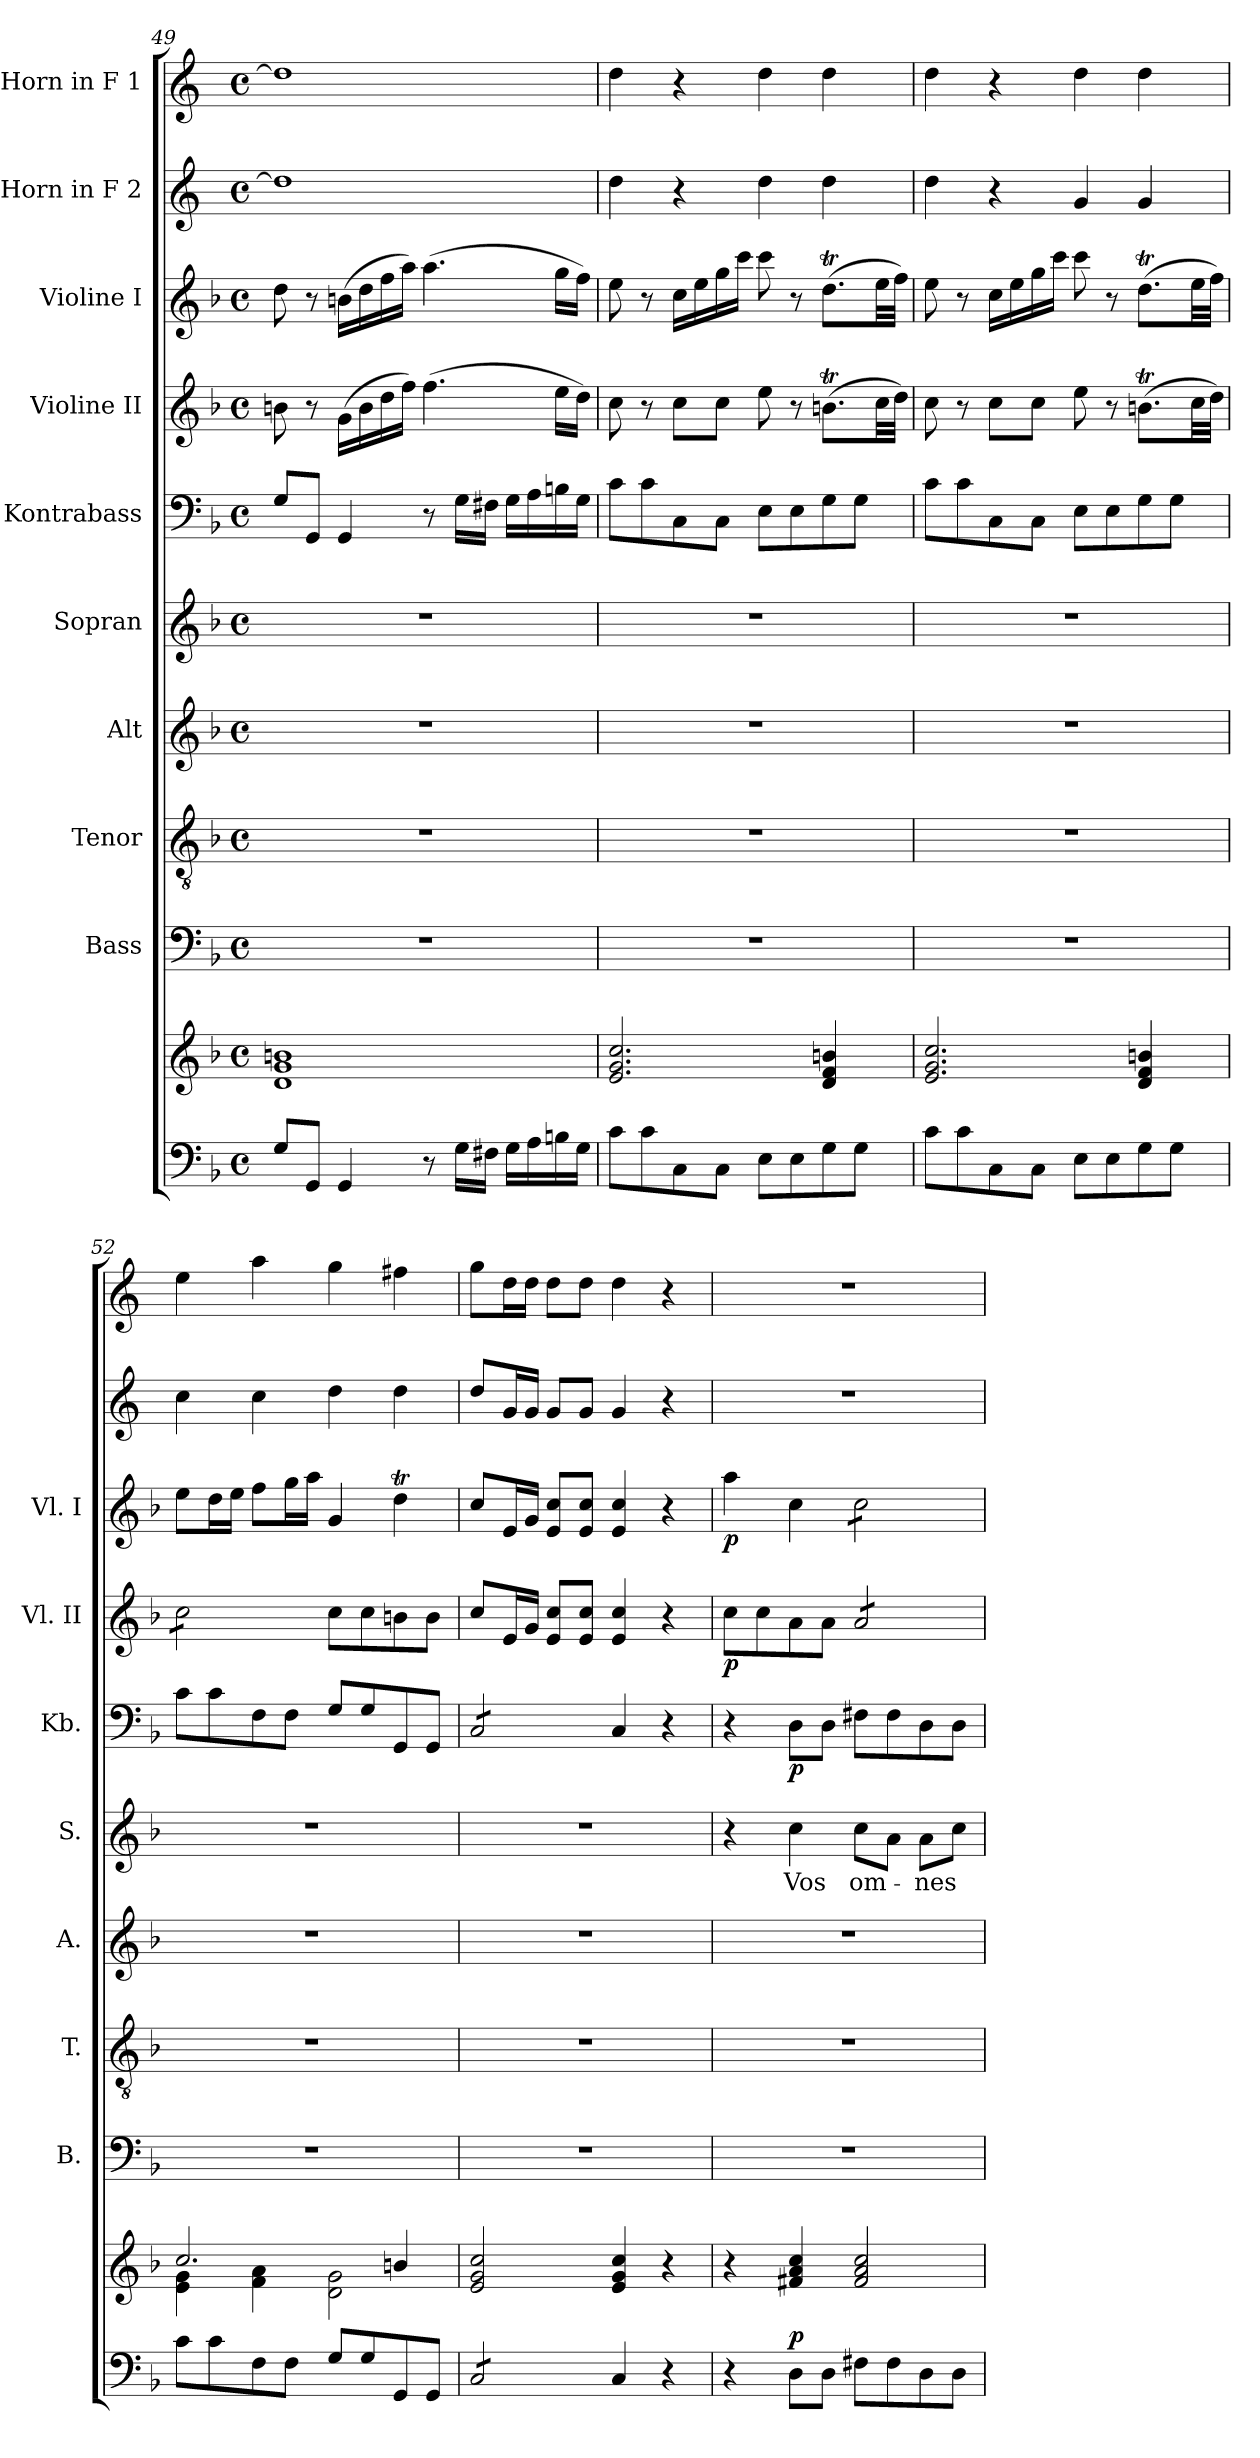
**kern	**kern	**dynam	**kern	**kern	**kern	**kern	**text	**kern	**dynam	**kern	**dynam	**kern	**dynam	**kern	**kern
*part10	*part10	*part10	*part9	*part8	*part7	*part6	*part6	*part5	*part5	*part4	*part4	*part3	*part3	*part2	*part1
*staff11	*staff10	*staff10/11	*staff9	*staff8	*staff7	*staff6	*staff6	*staff5	*staff5	*staff4	*staff4	*staff3	*staff3	*staff2	*staff1
*	*	*	*I"Bass	*I"Tenor	*I"Alt	*I"Sopran	*	*I"Kontrabass	*	*I"Violine II	*	*I"Violine I	*	*I"Horn in F 2	*I"Horn in F 1
*	*	*	*I'B.	*I'T.	*I'A.	*I'S.	*	*I'Kb.	*	*I'Vl. II	*	*I'Vl. I	*	*	*
*clefF4	*clefG2	*	*clefF4	*clefGv2	*clefG2	*clefG2	*	*clefF4	*	*clefG2	*	*clefG2	*	*clefG2	*clefG2
*	*	*	*	*	*	*	*	*ITrd7c12	*	*	*	*	*	*ITrd4c7	*ITrd4c7
*k[b-]	*k[b-]	*	*k[b-]	*k[b-]	*k[b-]	*k[b-]	*	*k[b-]	*	*k[b-]	*	*k[b-]	*	*k[b-]	*k[b-]
*F:	*F:	*	*F:	*F:	*F:	*F:	*	*F:	*	*F:	*	*F:	*	*F:	*F:
*M4/4	*M4/4	*	*M4/4	*M4/4	*M4/4	*M4/4	*	*M4/4	*	*M4/4	*	*M4/4	*	*M4/4	*M4/4
*met(c)	*met(c)	*	*met(c)	*met(c)	*met(c)	*met(c)	*	*met(c)	*	*met(c)	*	*met(c)	*	*met(c)	*met(c)
=49	=49	=49	=49	=49	=49	=49	=49	=49	=49	=49	=49	=49	=49	=49	=49
8G/L	1d 1g 1bn	.	1r	1r	1r	1r	.	8GG/L	.	8bn\	.	8dd\	.	1g]	1g]
8GG/J	.	.	.	.	.	.	.	8GGG/J	.	8r	.	8r	.	.	.
4GG/	.	.	.	.	.	.	.	4GGG/	.	(>16g\LL	.	(>16bn\LL	.	.	.
.	.	.	.	.	.	.	.	.	.	16b\	.	16dd\	.	.	.
.	.	.	.	.	.	.	.	.	.	16dd\	.	16ff\	.	.	.
.	.	.	.	.	.	.	.	.	.	16ff\JJ)	.	16aa\JJ)	.	.	.
8r	.	.	.	.	.	.	.	8r	.	(>4.ff\	.	(>4.aa\	.	.	.
16G\LL	.	.	.	.	.	.	.	16GG\LL	.	.	.	.	.	.	.
16F#X\JJ	.	.	.	.	.	.	.	16FF#X\JJ	.	.	.	.	.	.	.
16G\LL	.	.	.	.	.	.	.	16GG\LL	.	.	.	.	.	.	.
16A\	.	.	.	.	.	.	.	16AA\	.	.	.	.	.	.	.
16Bn\	.	.	.	.	.	.	.	16BBn\	.	16ee\LL	.	16gg\LL	.	.	.
16G\JJ	.	.	.	.	.	.	.	16GG\JJ	.	16dd\JJ)	.	16ff\JJ)	.	.	.
=50	=50	=50	=50	=50	=50	=50	=50	=50	=50	=50	=50	=50	=50	=50	=50
8c\L	2.e/ 2.g/ 2.cc/	.	1r	1r	1r	1r	.	8C\L	.	8cc\	.	8ee\	.	4g\	4g\
8c\	.	.	.	.	.	.	.	8C\	.	8r	.	8r	.	.	.
8C\	.	.	.	.	.	.	.	8CC\	.	8cc\L	.	16cc\LL	.	4r	4r
.	.	.	.	.	.	.	.	.	.	.	.	16ee\	.	.	.
8C\J	.	.	.	.	.	.	.	8CC\J	.	8cc\J	.	16gg\	.	.	.
.	.	.	.	.	.	.	.	.	.	.	.	16ccc\JJ	.	.	.
8E\L	.	.	.	.	.	.	.	8EE\L	.	8ee\	.	8ccc\	.	4g\	4g\
8E\	.	.	.	.	.	.	.	8EE\	.	8r	.	8r	.	.	.
8G\	4d/ 4f/ 4bn/	.	.	.	.	.	.	8GG\	.	(>8.bnt\L	.	(>8.ddT\L	.	4g\	4g\
8G\J	.	.	.	.	.	.	.	8GG\J	.	.	.	.	.	.	.
.	.	.	.	.	.	.	.	.	.	32cc\LL	.	32ee\LL	.	.	.
.	.	.	.	.	.	.	.	.	.	32dd\JJJ)	.	32ff\JJJ)	.	.	.
!!LO:PB:g=z
=51	=51	=51	=51	=51	=51	=51	=51	=51	=51	=51	=51	=51	=51	=51	=51
8c\L	2.e/ 2.g/ 2.cc/	.	1r	1r	1r	1r	.	8C\L	.	8cc\	.	8ee\	.	4g\	4g\
8c\	.	.	.	.	.	.	.	8C\	.	8r	.	8r	.	.	.
8C\	.	.	.	.	.	.	.	8CC\	.	8cc\L	.	16cc\LL	.	4r	4r
.	.	.	.	.	.	.	.	.	.	.	.	16ee\	.	.	.
8C\J	.	.	.	.	.	.	.	8CC\J	.	8cc\J	.	16gg\	.	.	.
.	.	.	.	.	.	.	.	.	.	.	.	16ccc\JJ	.	.	.
8E\L	.	.	.	.	.	.	.	8EE\L	.	8ee\	.	8ccc\	.	4c/	4g\
8E\	.	.	.	.	.	.	.	8EE\	.	8r	.	8r	.	.	.
8G\	4d/ 4f/ 4bn/	.	.	.	.	.	.	8GG\	.	(>8.bnt\L	.	(>8.ddT\L	.	4c/	4g\
8G\J	.	.	.	.	.	.	.	8GG\J	.	.	.	.	.	.	.
.	.	.	.	.	.	.	.	.	.	32cc\LL	.	32ee\LL	.	.	.
.	.	.	.	.	.	.	.	.	.	32dd\JJJ)	.	32ff\JJJ)	.	.	.
=52	=52	=52	=52	=52	=52	=52	=52	=52	=52	=52	=52	=52	=52	=52	=52
*	*^	*	*	*	*	*	*	*	*	*	*	*	*	*	*
*	*	*	*	*	*	*	*	*	*	*	*tremolo	*	*	*	*	*
8c\L	2.cc/	4e\ 4g\	.	1r	1r	1r	1r	.	8C\L	.	8cc\L	.	8ee\L	.	4f\	4a\
8c\	.	.	.	.	.	.	.	.	8C\	.	8cc\	.	16dd\L	.	.	.
.	.	.	.	.	.	.	.	.	.	.	.	.	16ee\JJ	.	.	.
8F\	.	4f\ 4a\	.	.	.	.	.	.	8FF\	.	8cc\	.	8ff\L	.	4f\	4dd\
8F\J	.	.	.	.	.	.	.	.	8FF\J	.	8cc\J	.	16gg\L	.	.	.
*	*	*	*	*	*	*	*	*	*	*	*Xtremolo	*	*	*	*	*
.	.	.	.	.	.	.	.	.	.	.	.	.	16aa\JJ	.	.	.
8G/L	.	2d\ 2g\	.	.	.	.	.	.	8GG/L	.	8cc\L	.	4g/	.	4g\	4cc\
8G/	.	.	.	.	.	.	.	.	8GG/	.	8cc\	.	.	.	.	.
8GG/	4bn/	.	.	.	.	.	.	.	8GGG/	.	8bn\	.	4ddT\	.	4g\	4bn\
8GG/J	.	.	.	.	.	.	.	.	8GGG/J	.	8b\J	.	.	.	.	.
*	*v	*v	*	*	*	*	*	*	*	*	*	*	*	*	*	*
=53	=53	=53	=53	=53	=53	=53	=53	=53	=53	=53	=53	=53	=53	=53	=53
*tremolo	*	*	*	*	*	*	*	*	*	*	*	*	*	*	*
*	*	*	*	*	*	*	*	*tremolo	*	*	*	*	*	*	*
8C/L	2e/ 2g/ 2cc/	.	1r	1r	1r	1r	.	8CC/L	.	8cc/L	.	8cc/L	.	8g/L	8cc\L
8C/	.	.	.	.	.	.	.	8CC/	.	16e/L	.	16e/L	.	16c/L	16g\L
.	.	.	.	.	.	.	.	.	.	16g/JJ	.	16g/JJ	.	16c/JJ	16g\JJ
8C/	.	.	.	.	.	.	.	8CC/	.	8e/ 8cc/L	.	8e/ 8cc/L	.	8c/L	8g\L
8C/J	.	.	.	.	.	.	.	8CC/J	.	8e/ 8cc/J	.	8e/ 8cc/J	.	8c/J	8g\J
*	*	*	*	*	*	*	*	*Xtremolo	*	*	*	*	*	*	*
*Xtremolo	*	*	*	*	*	*	*	*	*	*	*	*	*	*	*
4C/	4e/ 4g/ 4cc/	.	.	.	.	.	.	4CC/	.	4e/ 4cc/	.	4e/ 4cc/	.	4c/	4g\
4r	4r	.	.	.	.	.	.	4r	.	4r	.	4r	.	4r	4r
=54	=54	=54	=54	=54	=54	=54	=54	=54	=54	=54	=54	=54	=54	=54	=54
!	!	!	!	!	!	!	!	!	!	!	!LO:DY:b	!	!LO:DY:b	!	!
4r	4r	.	1r	1r	1r	4r	.	4r	.	8cc\L	p	4aa\	p	1r	1r
.	.	.	.	.	.	.	.	.	.	8cc\	.	.	.	.	.
!	!	!LO:DY:a=2	!	!	!	!	!LO:LY:b	!	!LO:DY:b	!	!	!	!	!	!
8D\L	4f#X/ 4a/ 4cc/	p	.	.	.	4cc\	Vos	8DD\L	p	8a\	.	4cc\	.	.	.
8D\J	.	.	.	.	.	.	.	8DD\J	.	8a\J	.	.	.	.	.
!	!	!	!	!	!	!	!LO:LY:b	!	!	!	!	!	!	!	!
*	*	*	*	*	*	*	*	*	*	*tremolo	*	*	*	*	*
*	*	*	*	*	*	*	*	*	*	*	*	*tremolo	*	*	*
8F#X\L	2f#/ 2a/ 2cc/	.	.	.	.	8cc\L	om-	8FF#X\L	.	8a/L	.	8cc\L	.	.	.
8F#\	.	.	.	.	.	8a\J	.	8FF#\	.	8a/	.	8cc\	.	.	.
!	!	!	!	!	!	!	!LO:LY:b	!	!	!	!	!	!	!	!
8D\	.	.	.	.	.	8a\L	-nes	8DD\	.	8a/	.	8cc\	.	.	.
8D\J	.	.	.	.	.	8cc\J	.	8DD\J	.	8a/J	.	8cc\J	.	.	.
*	*	*	*	*	*	*	*	*	*	*	*	*Xtremolo	*	*	*
*	*	*	*	*	*	*	*	*	*	*Xtremolo	*	*	*	*	*
=	=	=	=	=	=	=	=	=	=	=	=	=	=	=	=
*-	*-	*-	*-	*-	*-	*-	*-	*-	*-	*-	*-	*-	*-	*-	*-
